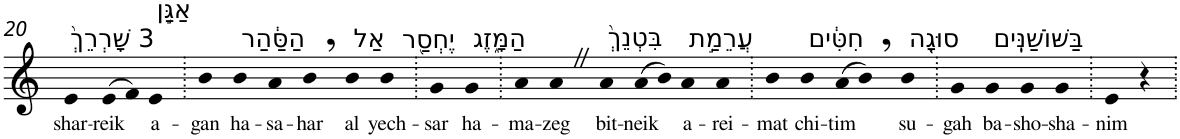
**kern	**text
*part1	*part1
*staff1	*staff1
*I"Piano	*
*I'Pno	*
!!LO:PB:g=z
*clefG2	*
*k[]	*
=20	=20
!LO:TX:a:t=3 שָׁרְרֵךְ֙	!
!	!LO:LY:b
4e	shar-
!	!LO:LY:b
(>8e	-reik
8f)	.
!LO:TX:a:t=אַגַּ֣ן	!
!	!LO:LY:b
4e	a-
=21.	=21.
!	!LO:LY:b
4b	-gan
!LO:TX:a:t=הַסַּ֔הַר	!
!	!LO:LY:b
4b	ha-
!	!LO:LY:b
4a	-sa-
!	!LO:LY:b
4b,	-har
!LO:TX:a:t=אַל	!
!	!LO:LY:b
4b	al
!LO:TX:a:t=יֶחְסַ֖ר	!
!	!LO:LY:b
4b	yech-
=22.	=22.
!	!LO:LY:b
4g	-sar
!LO:TX:a:t=הַמָּ֑זֶג	!
!	!LO:LY:b
4g	ha-
=23.	=23.
!	!LO:LY:b
4a	-ma-
!	!LO:LY:b
4aZ	-zeg
!LO:TX:a:t=בִּטְנֵךְ֙	!
!	!LO:LY:b
4a	bit-
!	!LO:LY:b
(>8a	-neik
8b)	.
!LO:TX:a:t=עֲרֵמַ֣ת	!
!	!LO:LY:b
4a	a-
!	!LO:LY:b
4a	-rei-
=24.	=24.
!	!LO:LY:b
4b	-mat
!LO:TX:a:t=חִטִּ֔ים	!
!	!LO:LY:b
4b	chi-
!	!LO:LY:b
(>8a	-tim
8b,)	.
!LO:TX:a:t=סוּגָ֖ה	!
!	!LO:LY:b
4b	su-
=25.	=25.
!	!LO:LY:b
4g	-gah
!LO:TX:a:t=בַּשּׁוֹשַׁנִּֽים	!
!	!LO:LY:b
4g	ba-
!	!LO:LY:b
4g	-sho-
!	!LO:LY:b
4g	-sha-
=26.	=26.
!	!LO:LY:b
4e	-nim
4r	.
=.	=.
*-	*-
